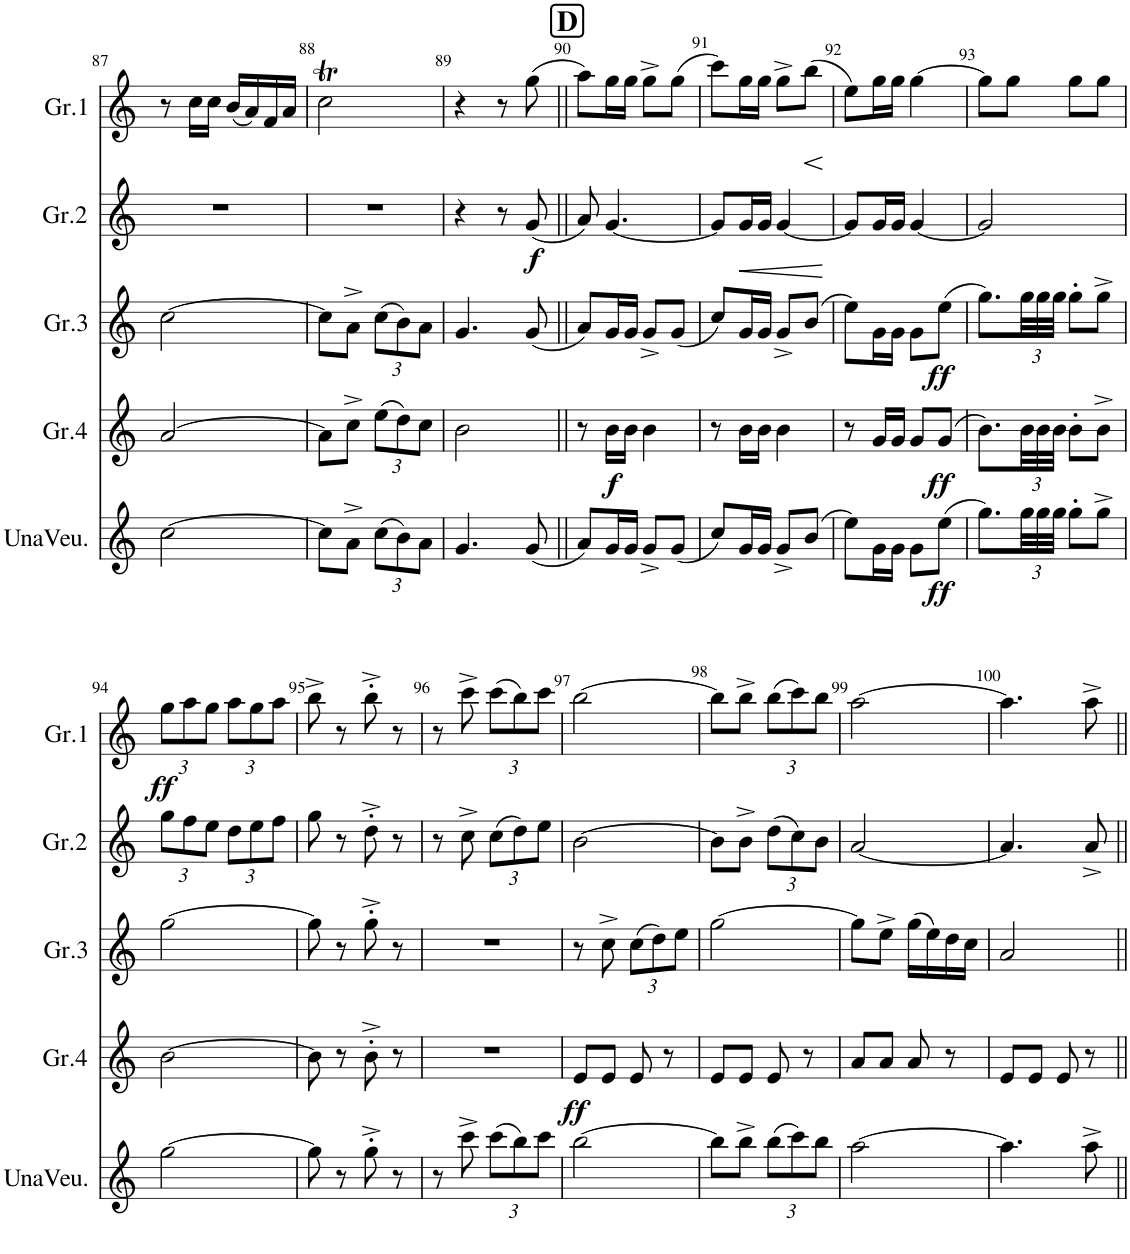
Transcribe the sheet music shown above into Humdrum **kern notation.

**kern	**dynam	**kern	**dynam	**kern	**dynam	**kern	**dynam	**kern	**dynam
*part5	*part5	*part4	*part4	*part3	*part3	*part2	*part2	*part1	*part1
*staff5	*staff5	*staff4	*staff4	*staff3	*staff3	*staff2	*staff2	*staff1	*staff1
*I"Unificació una veu	*	*I"Gralla4	*	*I"Gralla3	*	*I"Gralla2	*	*I"Gralla1	*
*I'UnaVeu.	*	*I'Gr.4	*	*I'Gr.3	*	*I'Gr.2	*	*I'Gr.1	*
!!LO:PB:g=z
*clefG2	*	*clefG2	*	*clefG2	*	*clefG2	*	*clefG2	*
*	*	*	*	*ITrd1c2	*	*	*	*	*
*k[]	*	*k[]	*	*k[]	*	*k[]	*	*k[]	*
*M2/4	*	*M2/4	*	*M2/4	*	*M2/4	*	*M2/4	*
=87	=87	=87	=87	=87	=87	=87	=87	=87	=87
[2cc\	.	[2a/	.	[2cc\	.	2r	.	8r	.
.	.	.	.	.	.	.	.	16cc\LL	.
.	.	.	.	.	.	.	.	16cc\JJ	.
.	.	.	.	.	.	.	.	(16b/LL	.
.	.	.	.	.	.	.	.	16a/)	.
.	.	.	.	.	.	.	.	16f/	.
.	.	.	.	.	.	.	.	16a/JJ	.
=88	=88	=88	=88	=88	=88	=88	=88	=88	=88
8cc\L]	.	8a\L]	.	8cc\L]	.	2r	.	2ccT\	.
8a^\J	.	8cc^\J	.	8a^\J	.	.	.	.	.
*Xbrackettup	*	*Xbrackettup	*	*Xbrackettup	*	*	*	*	*
(12cc\L	.	(12ee\L	.	(12cc\L	.	.	.	.	.
12b\)	.	12dd\)	.	12b\)	.	.	.	.	.
12a\J	.	12cc\J	.	12a\J	.	.	.	.	.
=89	=89	=89	=89	=89	=89	=89	=89	=89	=89
4.g/	.	2b\	.	4.g/	.	4r	.	4r	.
.	.	.	.	.	.	8r	.	8r	.
!	!	!	!	!	!	!	!LO:DY:b	!	!
(8g/	.	.	.	(8g/	.	(8g/	f	(8gg\	.
!!LO:REH:place=s1:a:B:cj:fs=14:t=D
=90||	=90||	=90||	=90||	=90||	=90||	=90||	=90||	=90||	=90||
8a/L)	.	8r	.	8a/L)	.	8a/)	.	8aa\L)	.
!	!	!	!LO:DY:b	!	!	!	!	!	!
16g/L	.	16b\LL	f	16g/L	.	[4.g/	.	16gg\L	.
16g/JJ	.	16b\JJ	.	16g/JJ	.	.	.	16gg\JJ	.
8g^/L	.	4b\	.	8g^/L	.	.	.	8gg^\L	.
(8g/J	.	.	.	(8g/J	.	.	.	(8gg\J	.
=91	=91	=91	=91	=91	=91	=91	=91	=91	=91
8cc/L)	.	8r	.	8cc/L)	.	8g/L]	.	8ccc\L)	.
!	!	!	!	!	!	!	!LO:HP:b	!	!
16g/L	.	16b\LL	.	16g/L	.	16g/L	<	16gg\L	.
16g/JJ	.	16b\JJ	.	16g/JJ	.	16g/JJ	.	16gg\JJ	.
8g^/L	.	4b\	.	8g^/L	.	[4g/	.	8gg^\L	.
!	!	!	!	!	!	!	!	!	!LO:HP:b
(8b/J	.	.	.	(8b/J	.	.	.	(8bb\J	<
.	.	.	.	.	.	.	[	.	[
=92	=92	=92	=92	=92	=92	=92	=92	=92	=92
8ee\L)	.	8r	.	8ee\L)	.	8g/L]	.	8ee\L)	.
16g\L	.	16g/LL	.	16g\L	.	16g/L	.	16gg\L	.
16g\JJ	.	16g/JJ	.	16g\JJ	.	16g/JJ	.	16gg\JJ	.
8g\L	.	8g/L	.	8g\L	.	[4g/	.	[4gg\	.
!	!LO:DY:b	!	!LO:DY:b	!	!LO:DY:b	!	!	!	!
(8ee\J	ff	(8g/J	ff	(8ee\J	ff	.	.	.	.
=93	=93	=93	=93	=93	=93	=93	=93	=93	=93
8.gg\L)	.	8.b\L)	.	8.gg\L)	.	2g/]	.	8gg\L]	.
.	.	.	.	.	.	.	.	8gg\J	.
48gg\LL	.	48b\LL	.	48gg\LL	.	.	.	.	.
48gg\	.	48b\	.	48gg\	.	.	.	.	.
48gg\JJJ	.	48b\JJJ	.	48gg\JJJ	.	.	.	.	.
8gg'\L	.	8b'\L	.	8gg'\L	.	.	.	8gg\L	.
8gg^\J	.	8b^\J	.	8gg^\J	.	.	.	8gg\J	.
!!LO:LB:g=z
=94	=94	=94	=94	=94	=94	=94	=94	=94	=94
*	*	*	*	*	*	*Xbrackettup	*	*Xbrackettup	*
!	!	!	!	!	!	!	!	!	!LO:DY:b
[2gg\	.	[2b\	.	[2gg\	.	12gg\L	.	12gg\L	ff
.	.	.	.	.	.	12ff\	.	12aa\	.
.	.	.	.	.	.	12ee\J	.	12gg\J	.
.	.	.	.	.	.	12dd\L	.	12aa\L	.
.	.	.	.	.	.	12ee\	.	12gg\	.
.	.	.	.	.	.	12ff\J	.	12aa\J	.
=95	=95	=95	=95	=95	=95	=95	=95	=95	=95
8gg\]	.	8b\]	.	8gg\]	.	8gg\	.	8bb^\	.
8r	.	8r	.	8r	.	8r	.	8r	.
8gg'^\	.	8b'^\	.	8gg'^\	.	8dd'^\	.	8bb'^\	.
8r	.	8r	.	8r	.	8r	.	8r	.
=96	=96	=96	=96	=96	=96	=96	=96	=96	=96
8r	.	2r	.	2r	.	8r	.	8r	.
8ccc^\	.	.	.	.	.	8cc^\	.	8ccc^\	.
(12ccc\L	.	.	.	.	.	(12cc\L	.	(12ccc\L	.
12bb\)	.	.	.	.	.	12dd\)	.	12bb\)	.
12ccc\J	.	.	.	.	.	12ee\J	.	12ccc\J	.
=97	=97	=97	=97	=97	=97	=97	=97	=97	=97
!	!	!	!LO:DY:b	!	!	!	!	!	!
[2bb\	.	8e/L	ff	8r	.	[2b\	.	[2bb\	.
.	.	8e/J	.	8cc^\	.	.	.	.	.
.	.	8e/	.	(12cc\L	.	.	.	.	.
.	.	.	.	12dd\)	.	.	.	.	.
.	.	8r	.	.	.	.	.	.	.
.	.	.	.	12ee\J	.	.	.	.	.
=98	=98	=98	=98	=98	=98	=98	=98	=98	=98
8bb\L]	.	8e/L	.	[2gg\	.	8b\L]	.	8bb\L]	.
8bb^\J	.	8e/J	.	.	.	8b^\J	.	8bb^\J	.
(12bb\L	.	8e/	.	.	.	(12dd\L	.	(12bb\L	.
12ccc\)	.	.	.	.	.	12cc\)	.	12ccc\)	.
.	.	8r	.	.	.	.	.	.	.
12bb\J	.	.	.	.	.	12b\J	.	12bb\J	.
=99	=99	=99	=99	=99	=99	=99	=99	=99	=99
[2aa\	.	8a/L	.	8gg\L]	.	[2a/	.	[2aa\	.
.	.	8a/J	.	8ee^\J	.	.	.	.	.
.	.	8a/	.	(16gg\LL	.	.	.	.	.
.	.	.	.	16ee\)	.	.	.	.	.
.	.	8r	.	16dd\	.	.	.	.	.
.	.	.	.	16cc\JJ	.	.	.	.	.
=100	=100	=100	=100	=100	=100	=100	=100	=100	=100
4.aa\]	.	8e/L	.	2a/	.	4.a/]	.	4.aa\]	.
.	.	8e/J	.	.	.	.	.	.	.
.	.	8e/	.	.	.	.	.	.	.
8aa^\	.	8r	.	.	.	8a^/	.	8aa^\	.
=||	=||	=||	=||	=||	=||	=||	=||	=||	=||
*-	*-	*-	*-	*-	*-	*-	*-	*-	*-
